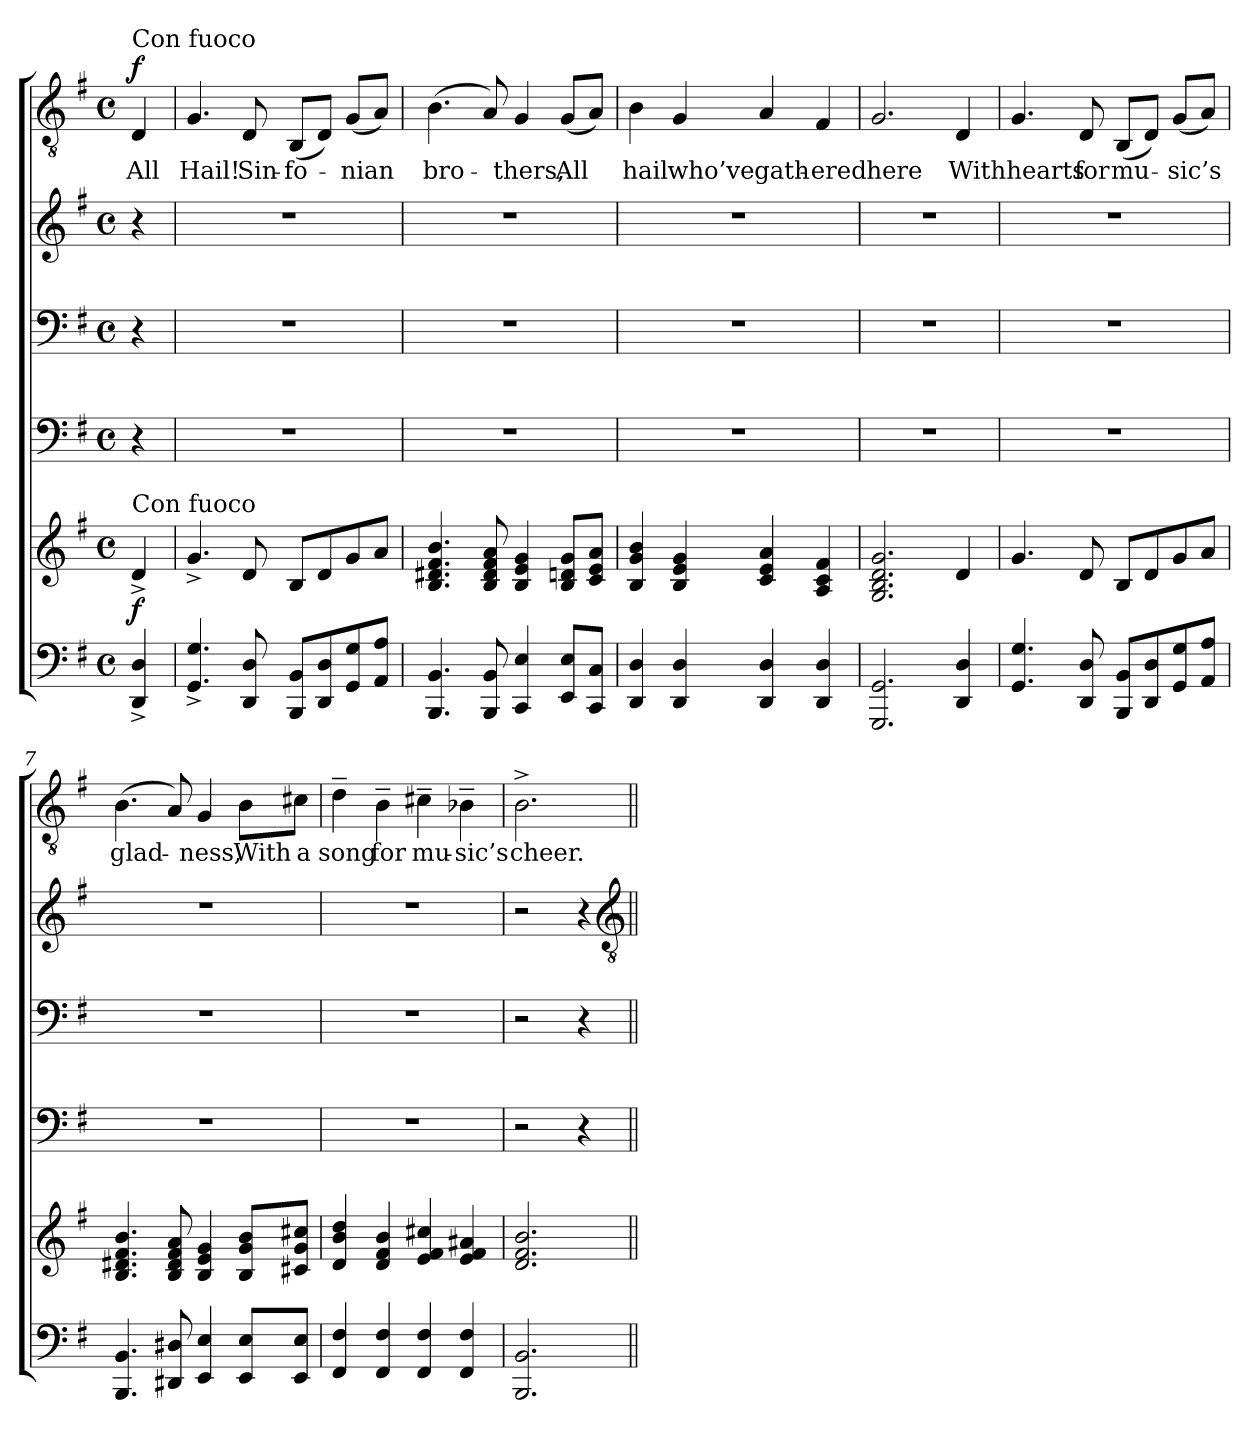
**kern	**kern	**dynam	**kern	**kern	**kern	**kern	**text	**dynam
*part5	*part5	*part5	*part4	*part3	*part2	*part1	*part1	*part1
*staff6	*staff5	*staff5/6	*staff4	*staff3	*staff2	*staff1	*staff1	*staff1
*clefF4	*clefG2	*	*clefF4	*clefF4	*clefG2	*clefGv2	*	*
*k[f#]	*k[f#]	*	*k[f#]	*k[f#]	*k[f#]	*k[f#]	*	*
*M4/4	*M4/4	*	*M4/4	*M4/4	*M4/4	*M4/4	*	*
*met(c)	*met(c)	*	*met(c)	*met(c)	*met(c)	*met(c)	*	*
=1	=1	=1	=1	=1	=1	=1	=1	=1
!	!	!	!	!	!	!LO:TX:t=Con fuoco	!	!
!	!LO:TX:t=Con fuoco	!	!	!	!	!	!	!
!	!	!	!	!	!	!	!	!LO:DY:a
4DD^ 4D^	4d^	f	4r	4r	4r	4D	All	f
=2	=2	=2	=2	=2	=2	=2	=2	=2
4.GG^ 4.G^	4.g^	.	1r	1r	1r	4.G	Hail!	.
8DD 8D	8d	.	.	.	.	8D	Sin-	.
8BBB 8BBL	8BL	.	.	.	.	(8BBL	-fo-	.
8DD 8D	8d	.	.	.	.	8DJ)	.	.
8GG 8G	8g	.	.	.	.	(8GL	-nian	.
8AA 8AJ	8aJ	.	.	.	.	8AJ)	.	.
=3	=3	=3	=3	=3	=3	=3	=3	=3
4.BBB 4.BB	4.B 4.d#X 4.f# 4.b	.	1r	1r	1r	(4.B	bro-	.
8BBB 8BB	8B 8d# 8f# 8a	.	.	.	.	8A)	.	.
4CC 4E	4B 4e 4g	.	.	.	.	4G	-thers,	.
8EE 8EL	8B 8dn 8gL	.	.	.	.	(8GL	All	.
8CC 8CJ	8c 8e 8aJ	.	.	.	.	8AJ)	.	.
=4	=4	=4	=4	=4	=4	=4	=4	=4
4DD 4D	4B 4g 4b	.	1r	1r	1r	4B	hail	.
4DD 4D	4B 4e 4g	.	.	.	.	4G	who’ve	.
4DD 4D	4c 4e 4a	.	.	.	.	4A	gath-	.
4DD 4D	4A 4c 4f#	.	.	.	.	4F#	-ered	.
=5	=5	=5	=5	=5	=5	=5	=5	=5
2.GGG 2.GG	2.G 2.B 2.d 2.g	.	1r	1r	1r	2.G	here	.
4DD 4D	4d	.	.	.	.	4D	With	.
!!LO:LB:g=z
=6	=6	=6	=6	=6	=6	=6	=6	=6
4.GG 4.G	4.g	.	1r	1r	1r	4.G	hearts	.
8DD 8D	8d	.	.	.	.	8D	for	.
8BBB 8BBL	8BL	.	.	.	.	(8BBL	mu-	.
8DD 8D	8d	.	.	.	.	8DJ)	.	.
8GG 8G	8g	.	.	.	.	(8GL	-sic’s	.
8AA 8AJ	8aJ	.	.	.	.	8AJ)	.	.
=7	=7	=7	=7	=7	=7	=7	=7	=7
4.BBB 4.BB	4.B 4.d#X 4.f# 4.b	.	1r	1r	1r	(4.B	glad-	.
8DD#X 8D#X	8B 8d# 8f# 8a	.	.	.	.	8A)	.	.
4EE 4E	4B 4e 4g	.	.	.	.	4G	-ness,	.
8EE 8EL	8B 8g 8bL	.	.	.	.	8BL	With	.
8EE 8EJ	8c#X 8g 8cc#XJ	.	.	.	.	8c#XJ	a	.
=8	=8	=8	=8	=8	=8	=8	=8	=8
4FF# 4F#	4d 4b 4dd	.	1r	1r	1r	4d~	song	.
4FF# 4F#	4d 4f# 4b	.	.	.	.	4B~	for	.
4FF# 4F#	4e 4f# 4cc#X	.	.	.	.	4c#X~	mu-	.
4FF# 4F#	4e 4f# 4a#X	.	.	.	.	4B-X~	-sic’s	.
=9	=9	=9	=9	=9	=9	=9	=9	=9
2.BBB 2.BB	2.d 2.f# 2.b	.	2r	2r	2r	2.B^	cheer.	.
.	.	.	4r	4r	4r	.	.	.
*	*	*	*	*	*clefGv2	*	*	*
=||	=||	=||	=||	=||	=||	=||	=||	=||
*-	*-	*-	*-	*-	*-	*-	*-	*-
